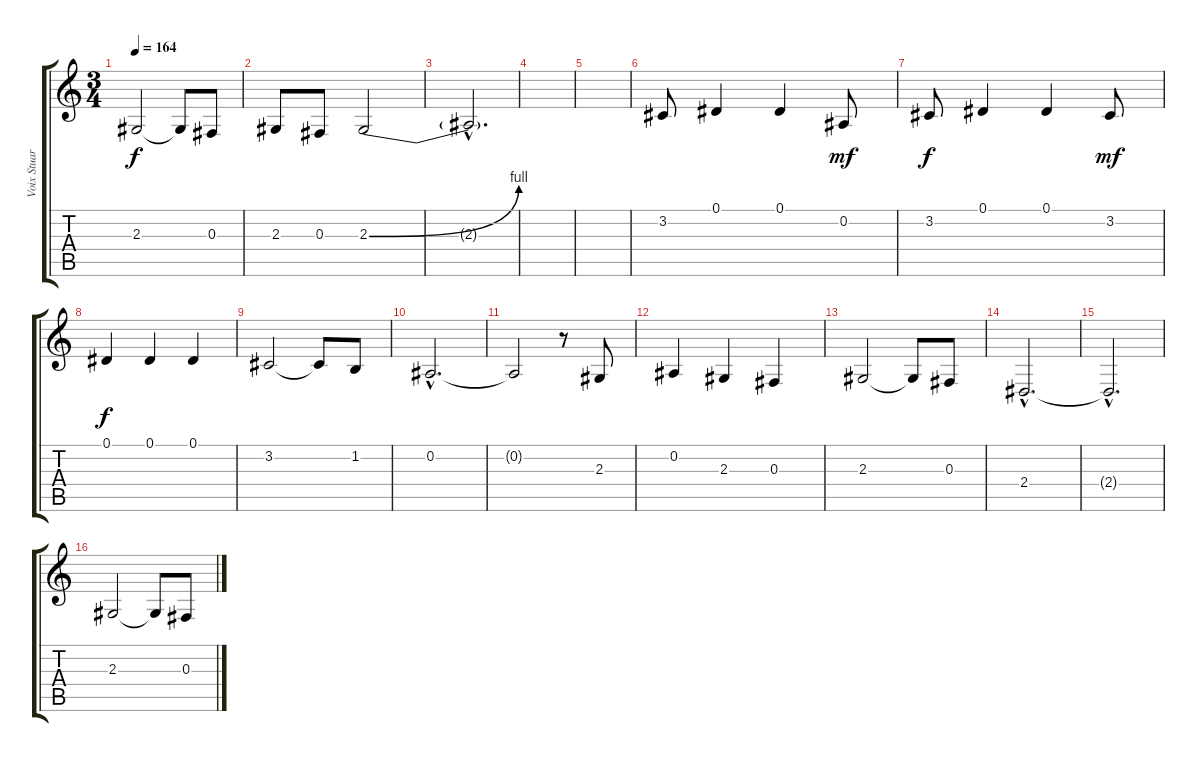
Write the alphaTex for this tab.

\track ("Voix Stuart" "Voix Stuar") {instrument lead8bassandlead}
\staff {score tabs}
\tuning (Eb4 Bb3 Gb3 Db3 Ab2 Eb2) {hide}
\ts (3 4)
\tempo 164
\clef g2
\ks c
2.3.2{dy f} 2.3{t}.8 0.3.8 |
2.3.8 0.3.8 2.3{be (bend 0 0 60 4)}.2 |
2.3{hac t}.2{d} |
|
|
3.2.8 0.1.4 0.1.4 0.2.8{dy mf} |
3.2.8{dy f} 0.1.4 0.1.4 3.2.8{dy mf} |
0.1.4{dy f} 0.1.4 0.1.4 |
3.2.2 3.2{t}.8 1.2.8 |
0.2{hac}.2{d} |
0.2{t}.2 r.8 2.3.8 |
0.2.4 2.3.4 0.3.4 |
2.3.2 2.3{t}.8 0.3.8 |
2.4{hac}.2{d} |
2.4{hac t}.2{d} |
2.3.2 2.3{t}.8 0.3.8
